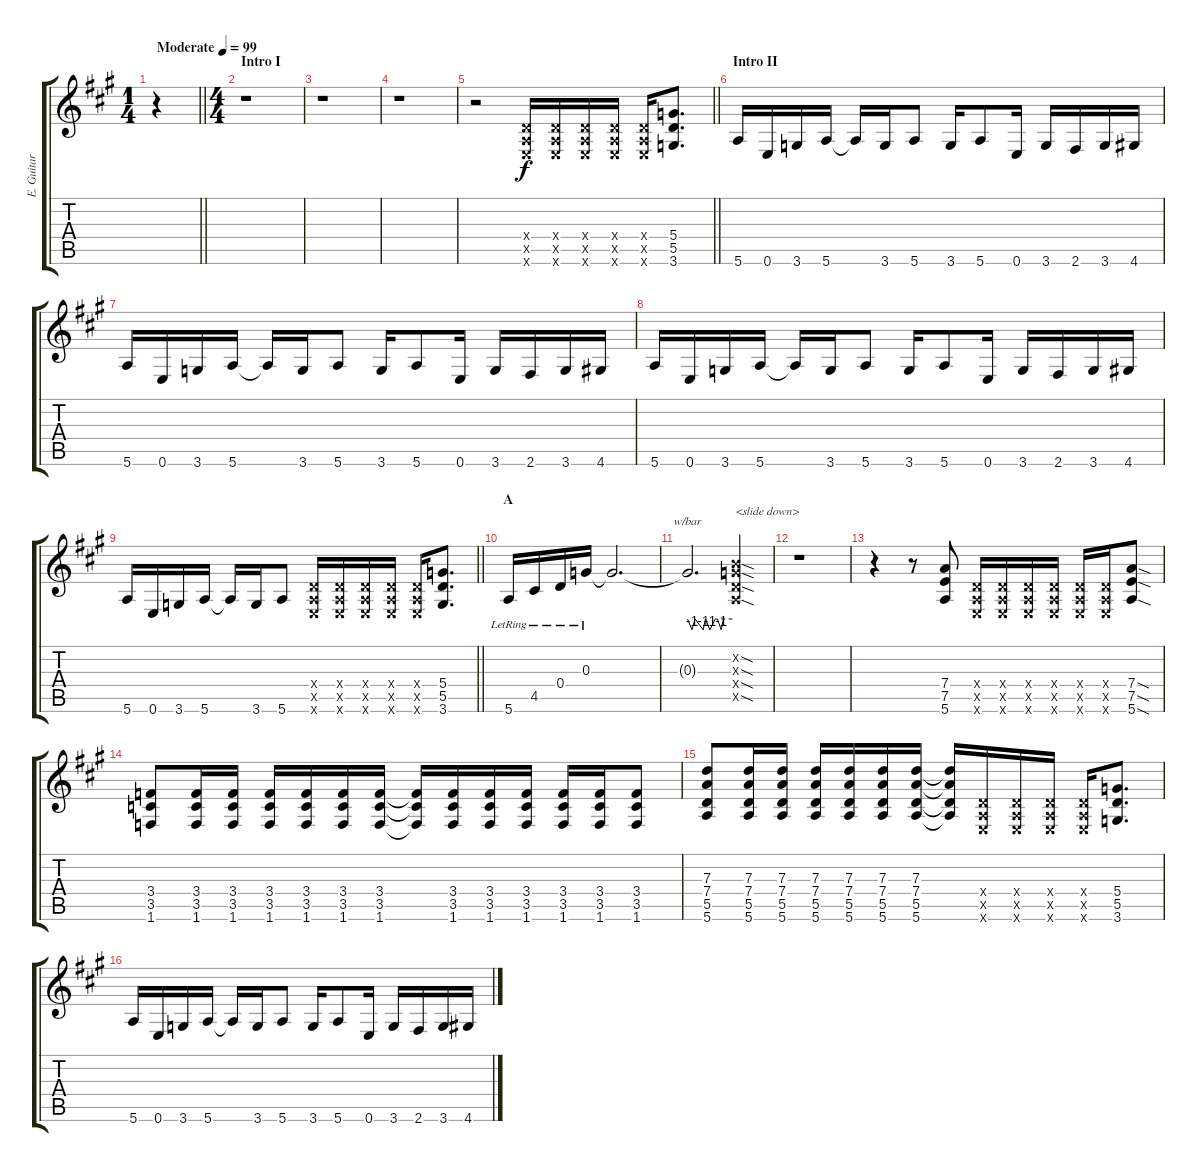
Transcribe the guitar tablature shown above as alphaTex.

\track ("E. Guitar II" "E. Guitar ") {instrument overdrivenguitar}
\staff {score tabs}
\tuning (E4 B3 G3 D3 A2 E2) {hide}
\ts (1 4)
\tempo (99 "Moderate")
\clef g2
\barLineRight lightlight
\ks a
r.4{dy f instrument overdrivenguitar} |
\ts (4 4)
\section ("" "Intro I")
r.1 |
r.1 |
r.1 |
\barLineRight lightlight
r.2 (0.4{x} 0.5{x} 0.6{x}).16 (0.4{x} 0.5{x} 0.6{x}).16 (0.4{x} 0.5{x} 0.6{x}).16 (0.4{x} 0.5{x} 0.6{x}).16 (0.4{x} 0.5{x} 0.6{x}).16 (5.4 5.5 3.6).8{d} |
\section ("" "Intro II")
5.6.16 0.6.16 3.6.16 5.6.16 5.6{t}.16 3.6.16 5.6.8 3.6.16 5.6.8 0.6.16 3.6.16 2.6.16 3.6.16 4.6.16 |
5.6.16 0.6.16 3.6.16 5.6.16 5.6{t}.16 3.6.16 5.6.8 3.6.16 5.6.8 0.6.16 3.6.16 2.6.16 3.6.16 4.6.16 |
5.6.16 0.6.16 3.6.16 5.6.16 5.6{t}.16 3.6.16 5.6.8 3.6.16 5.6.8 0.6.16 3.6.16 2.6.16 3.6.16 4.6.16 |
\barLineRight lightlight
5.6.16 0.6.16 3.6.16 5.6.16 5.6{t}.16 3.6.16 5.6.8 (0.4{x} 0.5{x} 0.6{x}).16 (0.4{x} 0.5{x} 0.6{x}).16 (0.4{x} 0.5{x} 0.6{x}).16 (0.4{x} 0.5{x} 0.6{x}).16 (0.4{x} 0.5{x} 0.6{x}).16 (5.4 5.5 3.6).8{d} |
\section ("" "A")
5.6{lr}.16 4.5{lr}.16 0.4{lr}.16 0.3{lr}.16 0.3{t}.2{d} |
0.3{t}.2{d tbe (custom default 0 0 6 -4 10 0 21 -4 24 0 30 -4 37 0 40 0 45 -4 48 0 60 0)} (0.2{sod x} 0.3{sod x} 0.4{sod x} 0.5{sod x}).4{txt "<slide down>"} |
r.1 |
r.4 r.8 (7.4 7.5 5.6).8 (0.4{x} 0.5{x} 0.6{x}).16 (0.4{x} 0.5{x} 0.6{x}).16 (0.4{x} 0.5{x} 0.6{x}).16 (0.4{x} 0.5{x} 0.6{x}).16 (0.4{x} 0.5{x} 0.6{x}).16 (0.4{x} 0.5{x} 0.6{x}).16 (7.4{sod} 7.5{sod} 5.6{sod}).8 |
(3.4 3.5 1.6).8 (3.4 3.5 1.6).16 (3.4 3.5 1.6).16 (3.4 3.5 1.6).16 (3.4 3.5 1.6).16 (3.4 3.5 1.6).16 (3.4 3.5 1.6).16 (3.4{t} 3.5{t} 1.6{t}).16 (3.4 3.5 1.6).16 (3.4 3.5 1.6).16 (3.4 3.5 1.6).16 (3.4 3.5 1.6).16 (3.4 3.5 1.6).16 (3.4 3.5 1.6).8 |
(7.3 7.4 5.5 5.6).8 (7.3 7.4 5.5 5.6).16 (7.3 7.4 5.5 5.6).16 (7.3 7.4 5.5 5.6).16 (7.3 7.4 5.5 5.6).16 (7.3 7.4 5.5 5.6).16 (7.3 7.4 5.5 5.6).16 (7.3{t} 7.4{t} 5.5{t} 5.6{t}).16 (0.4{x} 0.5{x} 0.6{x}).16 (0.4{x} 0.5{x} 0.6{x}).16 (0.4{x} 0.5{x} 0.6{x}).16 (0.4{x} 0.5{x} 0.6{x}).16 (5.4 5.5 3.6).8{d} |
5.6.16 0.6.16 3.6.16 5.6.16 5.6{t}.16 3.6.16 5.6.8 3.6.16 5.6.8 0.6.16 3.6.16 2.6.16 3.6.16 4.6.16
